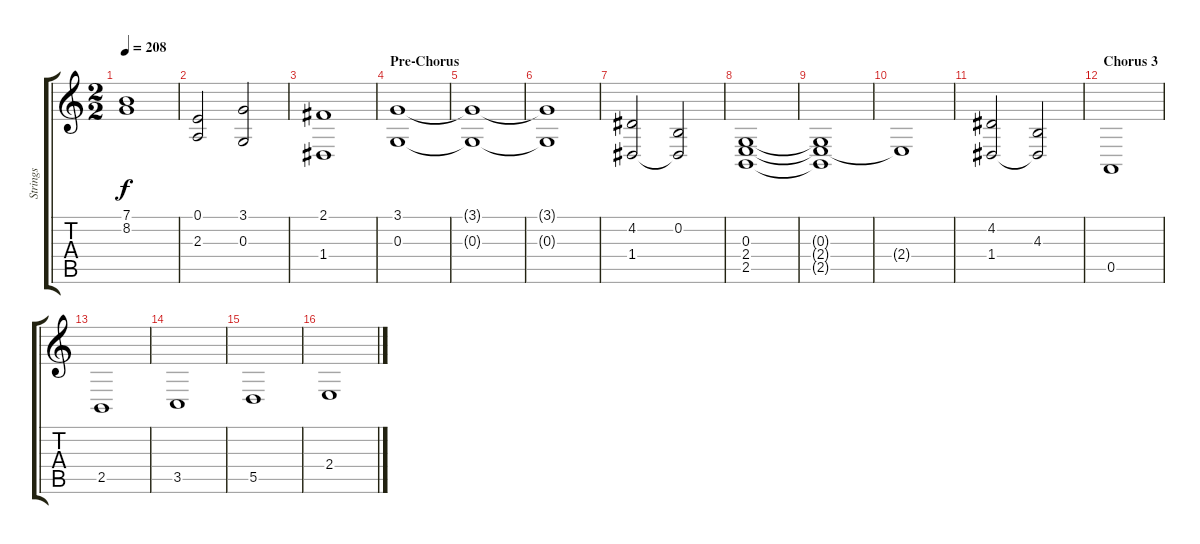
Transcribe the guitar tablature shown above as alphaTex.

\track ("Strings" "Strings") {instrument stringensemble1}
\staff {score tabs}
\tuning (E4 B3 G3 D3 A2 E2) {hide}
\ts (2 2)
\tempo 208
\clef g2
\ks c
(7.1{t} 8.2{t}).1{dy f} |
(0.1 2.3).2 (3.1 0.3).2 |
(2.1 1.4).1 |
\section ("" "Pre-Chorus")
(3.1 0.3).1 |
(3.1{t} 0.3{t}).1 |
(3.1{t} 0.3{t}).1{volume 7} |
(4.2 1.4).2{volume 14} (0.2 1.4{t}).2 |
(0.3 2.4 2.5).1 |
(0.3{t} 2.4{t} 2.5{t}).1 |
2.4{t}.1 |
(4.2 1.4).2 (4.3 1.4{t}).2 |
\section ("" "Chorus 3")
0.5.1 |
2.5.1 |
3.5.1 |
5.5.1 |
2.4.1
